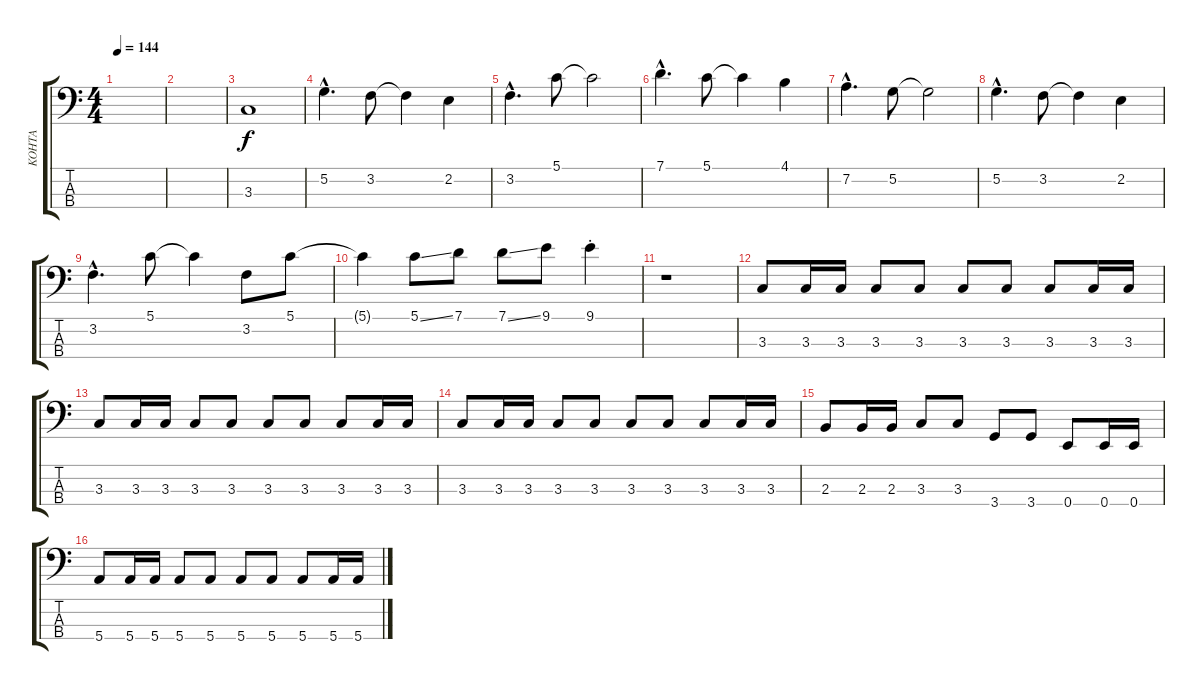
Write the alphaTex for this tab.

\track ("KOHTA" "KOHTA") {instrument electricbasspick}
\staff {score tabs}
\tuning (G2 D2 A1 E1) {hide}
\ts (4 4)
\tempo 144
\clef f4
\ks c
|
|
3.3.1 |
5.2{hac}.4{d} 3.2.8 3.2{t}.4 2.2.4 |
3.2{hac}.4{d} 5.1.8 5.1{t}.2 |
7.1{hac}.4{d} 5.1.8 5.1{t}.4 4.1.4 |
7.2{hac}.4{d} 5.2.8 5.2{t}.2 |
5.2{hac}.4{d} 3.2.8 3.2{t}.4 2.2.4 |
3.2{hac}.4{d} 5.1.8 5.1{t}.4 3.2.8 5.1.8 |
5.1{t}.4 5.1{ss}.8 7.1.8 7.1{ss}.8 9.1.8 9.1{st}.4 |
r.1 |
3.3.8 3.3.16 3.3.16 3.3.8 3.3.8 3.3.8 3.3.8 3.3.8 3.3.16 3.3.16 |
3.3.8 3.3.16 3.3.16 3.3.8 3.3.8 3.3.8 3.3.8 3.3.8 3.3.16 3.3.16 |
3.3.8 3.3.16 3.3.16 3.3.8 3.3.8 3.3.8 3.3.8 3.3.8 3.3.16 3.3.16 |
2.3.8 2.3.16 2.3.16 3.3.8 3.3.8 3.4.8 3.4.8 0.4.8 0.4.16 0.4.16 |
5.4.8 5.4.16 5.4.16 5.4.8 5.4.8 5.4.8 5.4.8 5.4.8 5.4.16 5.4.16
